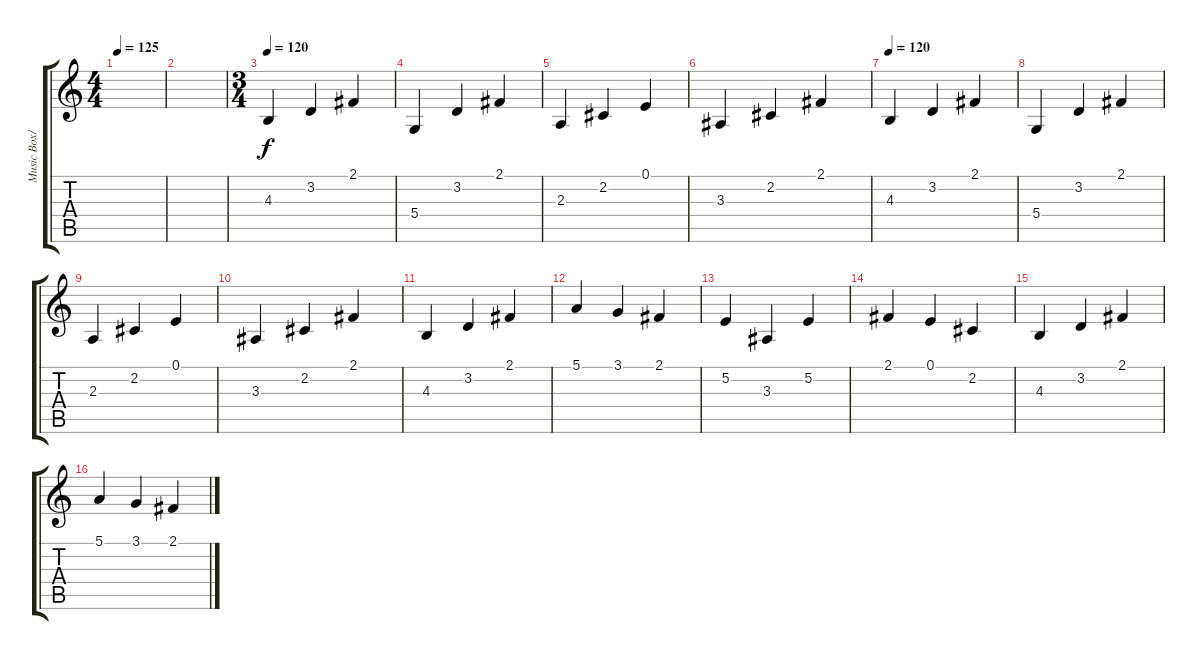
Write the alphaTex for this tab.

\track ("Music Box/Vocals" "Music Box/") {instrument ocarina}
\staff {score tabs}
\tuning (E4 B3 G3 D3 A2 E2) {hide}
\ts (4 4)
\tempo 125
\clef g2
\ks c
|
|
\ts (3 4)
\tempo 100
\tempo 120
4.3.4{instrument musicbox} 3.2.4 2.1.4 |
5.4.4 3.2.4 2.1.4 |
2.3.4 2.2.4 0.1.4 |
3.3.4 2.2.4 2.1.4 |
\tempo 100
\tempo 120
4.3.4{instrument musicbox} 3.2.4 2.1.4 |
5.4.4 3.2.4 2.1.4 |
2.3.4 2.2.4 0.1.4 |
3.3.4 2.2.4 2.1.4 |
4.3.4 3.2.4 2.1.4 |
5.1.4 3.1.4 2.1.4 |
5.2.4 3.3.4 5.2.4 |
2.1.4 0.1.4 2.2.4 |
4.3.4 3.2.4 2.1.4 |
5.1.4 3.1.4 2.1.4
